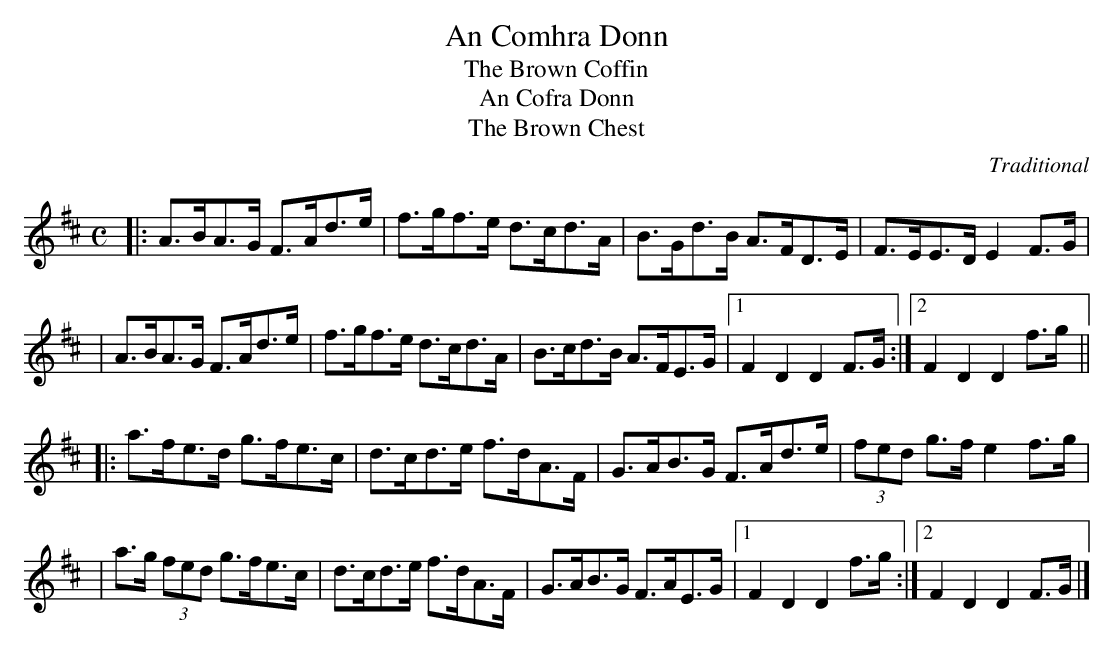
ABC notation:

X:1
T:An Comhra Donn
T:The Brown Coffin
T:An Cofra Donn
T:The Brown Chest
C:Traditional
M:C
K:D
|: A>BA>G F>Ad>e | f>gf>e d>cd>A | B>Gd>B A>FD>E | F>EE>D E2 F>G |
|  A>BA>G F>Ad>e | f>gf>e d>cd>A | B>cd>B A>FE>G |[1 F2 D2 D2 F>G \
                                                :|[2 F2 D2 D2 f>g ||
|: a>fe>d g>fe>c | d>cd>e f>dA>F | G>AB>G F>Ad>e | (3fed g>f e2 f>g |
|  a>g (3fed g>fe>c | d>cd>e f>dA>F | G>AB>G F>AE>G |[1 F2 D2 D2 f>g \
                                                   :|[2 F2 D2 D2 F>G |]
